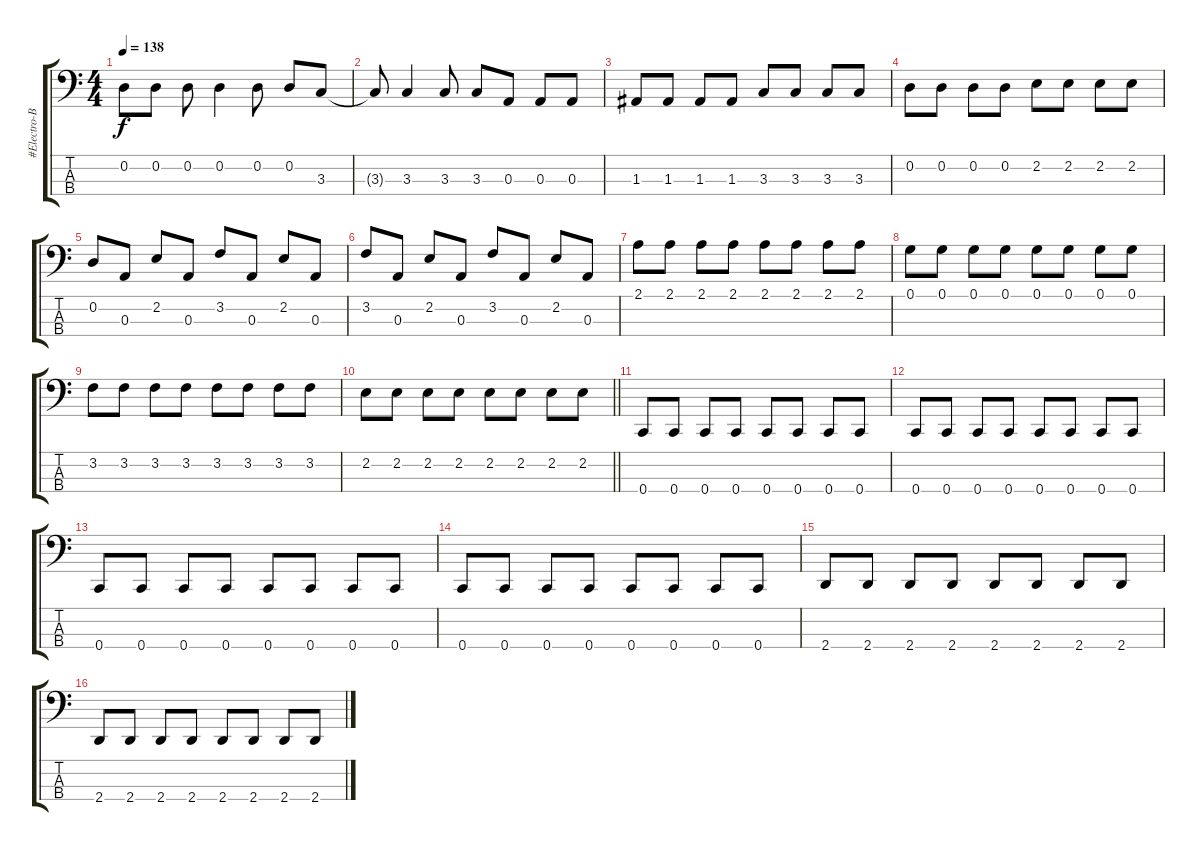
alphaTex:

\track ("#Electro-Bass" "#Electro-B") {instrument fretlessbass}
\staff {score tabs}
\tuning (G2 D2 A1 C1) {hide}
\ts (4 4)
\tempo 138
\clef f4
\ks c
0.2.8{dy f} 0.2.8 0.2.8 0.2.4 0.2.8 0.2.8 3.3.8 |
3.3{t}.8 3.3.4 3.3.8 3.3.8 0.3.8 0.3.8 0.3.8 |
1.3.8 1.3.8 1.3.8 1.3.8 3.3.8 3.3.8 3.3.8 3.3.8 |
0.2.8 0.2.8 0.2.8 0.2.8 2.2.8 2.2.8 2.2.8 2.2.8 |
0.2.8 0.3.8 2.2.8 0.3.8 3.2.8 0.3.8 2.2.8 0.3.8 |
3.2.8 0.3.8 2.2.8 0.3.8 3.2.8 0.3.8 2.2.8 0.3.8 |
2.1.8 2.1.8 2.1.8 2.1.8 2.1.8 2.1.8 2.1.8 2.1.8 |
0.1.8 0.1.8 0.1.8 0.1.8 0.1.8 0.1.8 0.1.8 0.1.8 |
3.2.8 3.2.8 3.2.8 3.2.8 3.2.8 3.2.8 3.2.8 3.2.8 |
\barLineRight lightlight
2.2.8 2.2.8 2.2.8 2.2.8 2.2.8 2.2.8 2.2.8 2.2.8 |
0.4.8 0.4.8 0.4.8 0.4.8 0.4.8 0.4.8 0.4.8 0.4.8 |
0.4.8 0.4.8 0.4.8 0.4.8 0.4.8 0.4.8 0.4.8 0.4.8 |
0.4.8 0.4.8 0.4.8 0.4.8 0.4.8 0.4.8 0.4.8 0.4.8 |
0.4.8 0.4.8 0.4.8 0.4.8 0.4.8 0.4.8 0.4.8 0.4.8 |
2.4.8 2.4.8 2.4.8 2.4.8 2.4.8 2.4.8 2.4.8 2.4.8 |
2.4.8 2.4.8 2.4.8 2.4.8 2.4.8 2.4.8 2.4.8 2.4.8
